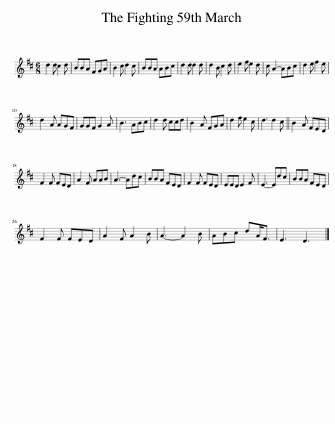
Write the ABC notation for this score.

X:1
L:1/8
M:6/8
I:linebreak $
K:D
V:1 treble
V:1
 d2 d c2 d | BBA FGA | B2 c d2 c | BBA ABc | d2 d d2 d | %5
 d2 B c2 d | e2 f e2 d | c A2- ABc | d2 e f2 e |$ d2 A AGF | %10
 GGF G2 A | B3 ABc | d2 d ccd | B2 A FGA | d2 f e2 c | %15
 d3 d2 c || B2 A FED |$ F2 F FED | A2 F AAB | A3- Adc | %20
 BBA FED | F2 F FED | EED E2 F | E3- Edc | BBA FED |$ %25
 F2 F FED | A2 F A2 B | A3- A2 B | ABc dA<F | E3 D3 |] %30
